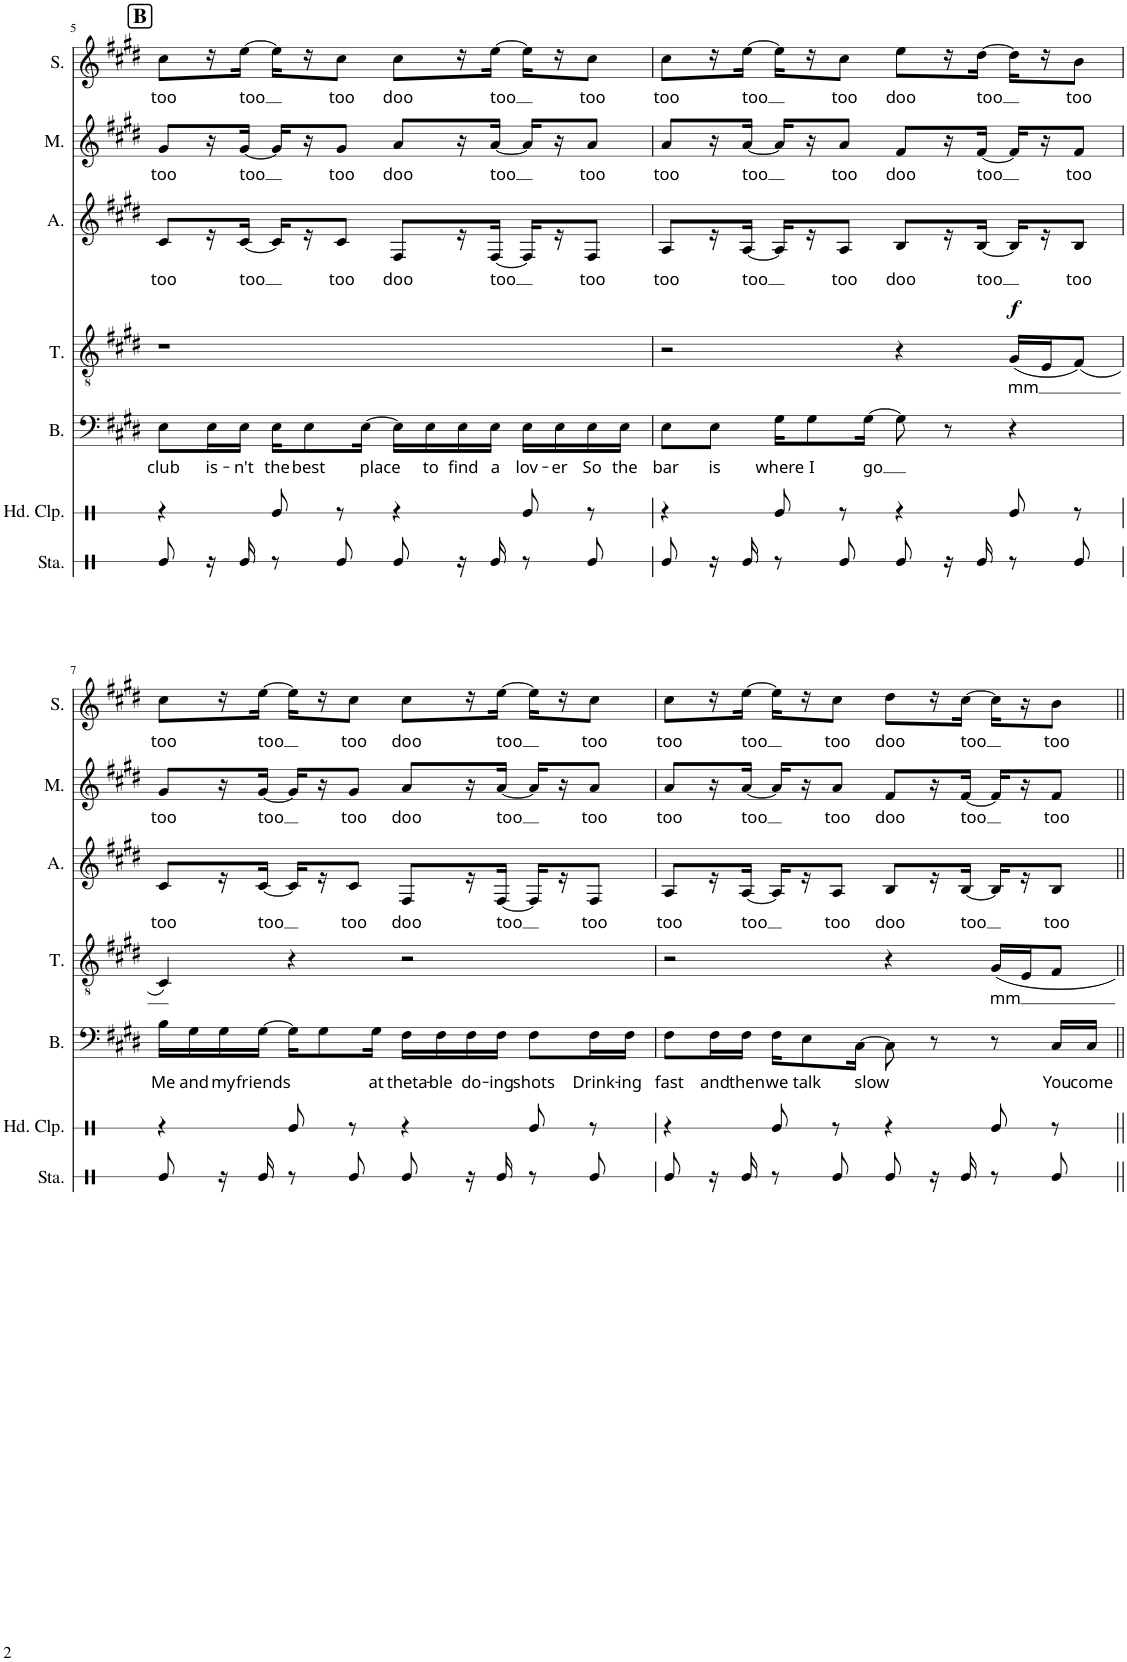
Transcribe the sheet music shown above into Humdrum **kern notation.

**kern	**kern	**kern	**text	**kern	**text	**dynam	**kern	**text	**kern	**text	**kern	**text
*part7	*part6	*part5	*part5	*part4	*part4	*part4	*part3	*part3	*part2	*part2	*part1	*part1
*staff7	*staff6	*staff5	*staff5	*staff4	*staff4	*staff4	*staff3	*staff3	*staff2	*staff2	*staff1	*staff1
*I"Stamp	*I"Hand Clap	*I"Base	*	*I"Tenor	*	*	*I"Alto	*	*I"Mezzo	*	*I"Soprano	*
*I'Sta.	*I'Hd. Clp.	*I'B.	*	*I'T.	*	*	*I'A.	*	*I'M.	*	*I'S.	*
!!LO:PB:g=z
*clefX	*clefX	*clefF4	*	*clefGv2	*	*	*clefG2	*	*clefG2	*	*clefG2	*
*k[]	*k[]	*k[f#c#g#d#]	*	*k[f#c#g#d#]	*	*	*k[f#c#g#d#]	*	*k[f#c#g#d#]	*	*k[f#c#g#d#]	*
*M4/4	*M4/4	*M4/4	*	*M4/4	*	*	*M4/4	*	*M4/4	*	*M4/4	*
!!LO:REH:place=s1:a:B:cj:fs=14:t=B
=5	=5	=5	=5	=5	=5	=5	=5	=5	=5	=5	=5	=5
!	!	!	!LO:LY:b	!	!	!	!	!LO:LY:b	!	!LO:LY:b	!	!LO:LY:b
8Re/	4r	8E\L	club	1r	.	.	8c#/L	too	8g#/L	too	8cc#\L	too
!	!	!	!LO:LY:b	!	!	!	!	!	!	!	!	!
16r	.	16E\L	is-	.	.	.	16r	.	16r	.	16r	.
!	!	!	!LO:LY:b	!	!	!	!	!LO:LY:b	!	!LO:LY:b	!	!LO:LY:b
16Re/	.	16E\JJ	-n't	.	.	.	[<16c#/JJ	too	[<16g#/JJ	too	[>16ee\JJ	too
!	!	!	!LO:LY:b	!	!	!	!	!	!	!	!	!
8r	8Re/	16E\KL	the	.	.	.	16c#/LL]	.	16g#/LL]	.	16ee\LL]	.
!	!	!	!LO:LY:b	!	!	!	!	!	!	!	!	!
.	.	8E\	best	.	.	.	16r	.	16r	.	16r	.
!	!	!	!	!	!	!	!	!LO:LY:b	!	!LO:LY:b	!	!LO:LY:b
8Re/	8r	.	.	.	.	.	8c#/J	too	8g#/J	too	8cc#\J	too
!	!	!	!LO:LY:b	!	!	!	!	!	!	!	!	!
.	.	[>16E\Jk	place	.	.	.	.	.	.	.	.	.
!	!	!	!	!	!	!	!	!LO:LY:b	!	!LO:LY:b	!	!LO:LY:b
8Re/	4r	16E\LL]	.	.	.	.	8F#/L	doo	8a/L	doo	8cc#\L	doo
!	!	!	!LO:LY:b	!	!	!	!	!	!	!	!	!
.	.	16E\	to	.	.	.	.	.	.	.	.	.
!	!	!	!LO:LY:b	!	!	!	!	!	!	!	!	!
16r	.	16E\	find	.	.	.	16r	.	16r	.	16r	.
!	!	!	!LO:LY:b	!	!	!	!	!LO:LY:b	!	!LO:LY:b	!	!LO:LY:b
16Re/	.	16E\JJ	a	.	.	.	[<16F#/JJ	too	[<16a/JJ	too	[>16ee\JJ	too
!	!	!	!LO:LY:b	!	!	!	!	!	!	!	!	!
8r	8Re/	16E\LL	lov-	.	.	.	16F#/LL]	.	16a/LL]	.	16ee\LL]	.
!	!	!	!LO:LY:b	!	!	!	!	!	!	!	!	!
.	.	16E\	-er	.	.	.	16r	.	16r	.	16r	.
!	!	!	!LO:LY:b	!	!	!	!	!LO:LY:b	!	!LO:LY:b	!	!LO:LY:b
8Re/	8r	16E\	So	.	.	.	8F#/J	too	8a/J	too	8cc#\J	too
!	!	!	!LO:LY:b	!	!	!	!	!	!	!	!	!
.	.	16E\JJ	the	.	.	.	.	.	.	.	.	.
=6	=6	=6	=6	=6	=6	=6	=6	=6	=6	=6	=6	=6
!	!	!	!LO:LY:b	!	!	!	!	!LO:LY:b	!	!LO:LY:b	!	!LO:LY:b
8Re/	4r	8E\L	bar	2r	.	.	8A/L	too	8a/L	too	8cc#\L	too
!	!	!	!LO:LY:b	!	!	!	!	!	!	!	!	!
16r	.	8E\J	is	.	.	.	16r	.	16r	.	16r	.
!	!	!	!	!	!	!	!	!LO:LY:b	!	!LO:LY:b	!	!LO:LY:b
16Re/	.	.	.	.	.	.	[<16A/JJ	too	[<16a/JJ	too	[>16ee\JJ	too
!	!	!	!LO:LY:b	!	!	!	!	!	!	!	!	!
8r	8Re/	16G#\KL	where	.	.	.	16A/LL]	.	16a/LL]	.	16ee\LL]	.
!	!	!	!LO:LY:b	!	!	!	!	!	!	!	!	!
.	.	8G#\	I	.	.	.	16r	.	16r	.	16r	.
!	!	!	!	!	!	!	!	!LO:LY:b	!	!LO:LY:b	!	!LO:LY:b
8Re/	8r	.	.	.	.	.	8A/J	too	8a/J	too	8cc#\J	too
!	!	!	!LO:LY:b	!	!	!	!	!	!	!	!	!
.	.	[>16G#\Jk	go	.	.	.	.	.	.	.	.	.
!	!	!	!	!	!	!	!	!LO:LY:b	!	!LO:LY:b	!	!LO:LY:b
8Re/	4r	8G#\]	.	4r	.	.	8B/L	doo	8f#/L	doo	8ee\L	doo
16r	.	8r	.	.	.	.	16r	.	16r	.	16r	.
!	!	!	!	!	!	!	!	!LO:LY:b	!	!LO:LY:b	!	!LO:LY:b
16Re/	.	.	.	.	.	.	[<16B/JJ	too	[<16f#/JJ	too	[>16dd#\JJ	too
!	!	!	!	!	!LO:LY:b	!LO:DY:a	!	!	!	!	!	!
8r	8Re/	4r	.	(<16G#/LL	mm	f	16B/LL]	.	16f#/LL]	.	16dd#\LL]	.
.	.	.	.	16E/J	.	.	16r	.	16r	.	16r	.
!	!	!	!	!	!	!	!	!LO:LY:b	!	!LO:LY:b	!	!LO:LY:b
8Re/	8r	.	.	(<8F#/J)	.	.	8B/J	too	8f#/J	too	8b\J	too
!!LO:LB:g=z
=7	=7	=7	=7	=7	=7	=7	=7	=7	=7	=7	=7	=7
!	!	!	!LO:LY:b	!	!	!	!	!LO:LY:b	!	!LO:LY:b	!	!LO:LY:b
8Re/	4r	16B\LL	Me	4C#/)	.	.	8c#/L	too	8g#/L	too	8cc#\L	too
!	!	!	!LO:LY:b	!	!	!	!	!	!	!	!	!
.	.	16G#\	and	.	.	.	.	.	.	.	.	.
!	!	!	!LO:LY:b	!	!	!	!	!	!	!	!	!
16r	.	16G#\	my	.	.	.	16r	.	16r	.	16r	.
!	!	!	!LO:LY:b	!	!	!	!	!LO:LY:b	!	!LO:LY:b	!	!LO:LY:b
16Re/	.	[>16G#\JJ	friends	.	.	.	[<16c#/JJ	too	[<16g#/JJ	too	[>16ee\JJ	too
8r	8Re/	16G#\KL]	.	4r	.	.	16c#/LL]	.	16g#/LL]	.	16ee\LL]	.
.	.	8G#\	.	.	.	.	16r	.	16r	.	16r	.
!	!	!	!	!	!	!	!	!LO:LY:b	!	!LO:LY:b	!	!LO:LY:b
8Re/	8r	.	.	.	.	.	8c#/J	too	8g#/J	too	8cc#\J	too
!	!	!	!LO:LY:b	!	!	!	!	!	!	!	!	!
.	.	16G#\Jk	at	.	.	.	.	.	.	.	.	.
!	!	!	!LO:LY:b	!	!	!	!	!LO:LY:b	!	!LO:LY:b	!	!LO:LY:b
8Re/	4r	16F#\LL	theta-	2r	.	.	8F#/L	doo	8a/L	doo	8cc#\L	doo
!	!	!	!LO:LY:b	!	!	!	!	!	!	!	!	!
.	.	16F#\	-ble	.	.	.	.	.	.	.	.	.
!	!	!	!LO:LY:b	!	!	!	!	!	!	!	!	!
16r	.	16F#\	do-	.	.	.	16r	.	16r	.	16r	.
!	!	!	!LO:LY:b	!	!	!	!	!LO:LY:b	!	!LO:LY:b	!	!LO:LY:b
16Re/	.	16F#\JJ	-ing	.	.	.	[<16F#/JJ	too	[<16a/JJ	too	[>16ee\JJ	too
!	!	!	!LO:LY:b	!	!	!	!	!	!	!	!	!
8r	8Re/	8F#\L	shots	.	.	.	16F#/LL]	.	16a/LL]	.	16ee\LL]	.
.	.	.	.	.	.	.	16r	.	16r	.	16r	.
!	!	!	!LO:LY:b	!	!	!	!	!LO:LY:b	!	!LO:LY:b	!	!LO:LY:b
8Re/	8r	16F#\L	Drink-	.	.	.	8F#/J	too	8a/J	too	8cc#\J	too
!	!	!	!LO:LY:b	!	!	!	!	!	!	!	!	!
.	.	16F#\JJ	-ing	.	.	.	.	.	.	.	.	.
=8	=8	=8	=8	=8	=8	=8	=8	=8	=8	=8	=8	=8
!	!	!	!LO:LY:b	!	!	!	!	!LO:LY:b	!	!LO:LY:b	!	!LO:LY:b
8Re/	4r	8F#\L	fast	2r	.	.	8A/L	too	8a/L	too	8cc#\L	too
!	!	!	!LO:LY:b	!	!	!	!	!	!	!	!	!
16r	.	16F#\L	and	.	.	.	16r	.	16r	.	16r	.
!	!	!	!LO:LY:b	!	!	!	!	!LO:LY:b	!	!LO:LY:b	!	!LO:LY:b
16Re/	.	16F#\JJ	then	.	.	.	[<16A/JJ	too	[<16a/JJ	too	[>16ee\JJ	too
!	!	!	!LO:LY:b	!	!	!	!	!	!	!	!	!
8r	8Re/	16F#\KL	we	.	.	.	16A/LL]	.	16a/LL]	.	16ee\LL]	.
!	!	!	!LO:LY:b	!	!	!	!	!	!	!	!	!
.	.	8E\	talk	.	.	.	16r	.	16r	.	16r	.
!	!	!	!	!	!	!	!	!LO:LY:b	!	!LO:LY:b	!	!LO:LY:b
8Re/	8r	.	.	.	.	.	8A/J	too	8a/J	too	8cc#\J	too
!	!	!	!LO:LY:b	!	!	!	!	!	!	!	!	!
.	.	[>16C#\Jk	slow	.	.	.	.	.	.	.	.	.
!	!	!	!	!	!	!	!	!LO:LY:b	!	!LO:LY:b	!	!LO:LY:b
8Re/	4r	8C#\]	.	4r	.	.	8B/L	doo	8f#/L	doo	8dd#\L	doo
16r	.	8r	.	.	.	.	16r	.	16r	.	16r	.
!	!	!	!	!	!	!	!	!LO:LY:b	!	!LO:LY:b	!	!LO:LY:b
16Re/	.	.	.	.	.	.	[<16B/JJ	too	[<16f#/JJ	too	[>16cc#\JJ	too
!	!	!	!	!	!LO:LY:b	!	!	!	!	!	!	!
8r	8Re/	8r	.	16G#/LL	mm	.	16B/LL]	.	16f#/LL]	.	16cc#\LL]	.
.	.	.	.	16E/J	.	.	16r	.	16r	.	16r	.
!	!	!	!LO:LY:b	!	!	!	!	!LO:LY:b	!	!LO:LY:b	!	!LO:LY:b
8Re/	8r	16C#/LL	You	8F#/J	.	.	8B/J	too	8f#/J	too	8b\J	too
!	!	!	!LO:LY:b	!	!	!	!	!	!	!	!	!
.	.	16C#/JJ	come	.	.	.	.	.	.	.	.	.
=||	=||	=||	=||	=||	=||	=||	=||	=||	=||	=||	=||	=||
*-	*-	*-	*-	*-	*-	*-	*-	*-	*-	*-	*-	*-
